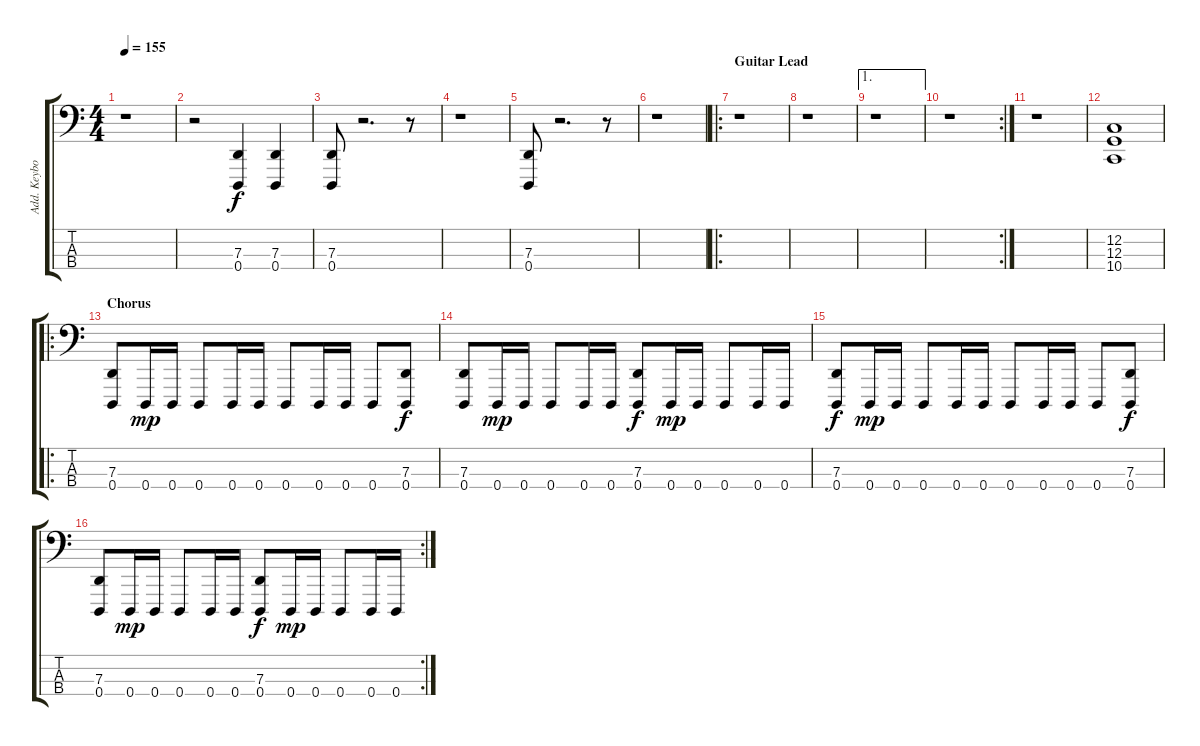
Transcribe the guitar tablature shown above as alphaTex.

\track ("Add. Keyboards" "Add. Keybo") {instrument timpani}
\staff {score tabs}
\tuning (F2 C2 G1 D1) {hide}
\ts (4 4)
\tempo 155
\clef f4
\ks c
r.1{dy f} |
r.2 (7.3 0.4).4 (7.3 0.4).4 |
(7.3 0.4).8 r.2{d} r.8 |
r.1 |
(7.3 0.4).8 r.2{d} r.8 |
r.1 |
\ro
\section ("" "Guitar Lead")
r.1 |
r.1 |
\ae 1
r.1 |
\rc 2
r.1 |
r.1 |
(12.2 12.3 10.4).1{instrument reversecymbal} |
\ro
\section ("" "Chorus")
(7.3 0.4).8{volume 13 instrument timpani} 0.4.16{dy mp} 0.4.16 0.4.8 0.4.16 0.4.16 0.4.8 0.4.16 0.4.16 0.4.8 (7.3 0.4).8{dy f} |
(7.3 0.4).8{volume 13 instrument timpani} 0.4.16{dy mp} 0.4.16 0.4.8 0.4.16 0.4.16 (7.3 0.4).8{dy f} 0.4.16{dy mp} 0.4.16 0.4.8 0.4.16 0.4.16 |
(7.3 0.4).8{dy f volume 13 instrument timpani} 0.4.16{dy mp} 0.4.16 0.4.8 0.4.16 0.4.16 0.4.8 0.4.16 0.4.16 0.4.8 (7.3 0.4).8{dy f} |
\rc 2
(7.3 0.4).8{volume 13 instrument timpani} 0.4.16{dy mp} 0.4.16 0.4.8 0.4.16 0.4.16 (7.3 0.4).8{dy f} 0.4.16{dy mp} 0.4.16 0.4.8 0.4.16 0.4.16
